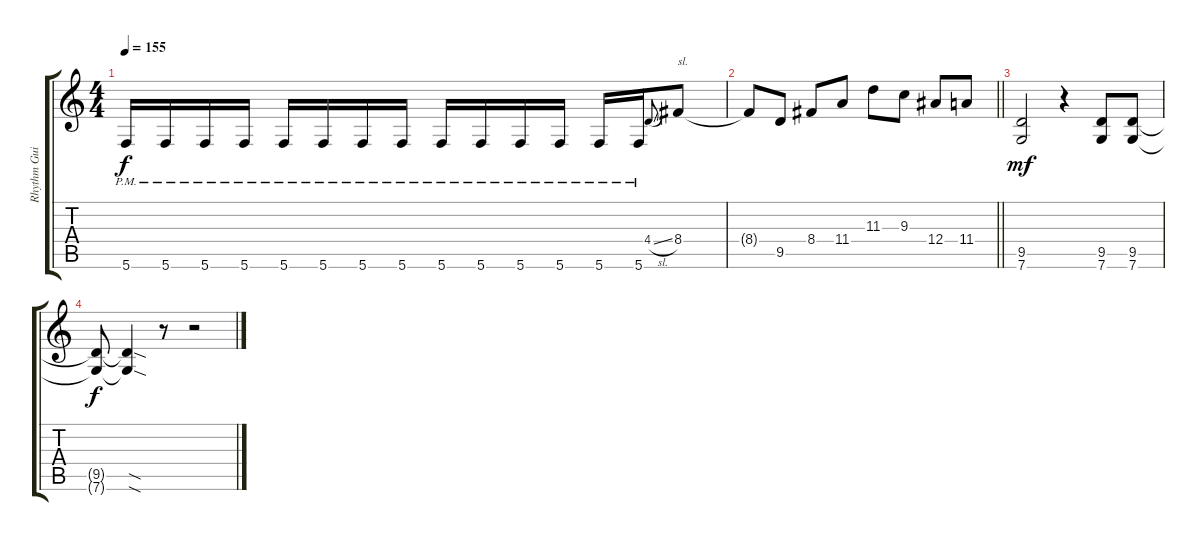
\track ("Rhythm Guitar I" "Rhythm Gui") {instrument distortionguitar}
\staff {score tabs}
\tuning (C4 G3 Eb3 Bb2 F2 C2) {hide}
\ts (4 4)
\tempo 155
\clef g2
\ks c
5.6{pm}.16{dy f} 5.6{pm}.16 5.6{pm}.16 5.6{pm}.16 5.6{pm}.16 5.6{pm}.16 5.6{pm}.16 5.6{pm}.16 5.6{pm}.16 5.6{pm}.16 5.6{pm}.16 5.6{pm}.16 5.6{pm}.16 5.6{pm}.16 4.4{sl}.8{gr onbeat} 8.4.8{txt "sl." volume 13} |
\barLineRight lightlight
8.4{t}.8 9.5.8 8.4.8 11.4.8 11.3.8 9.3.8 12.4.8 11.4.8 |
(9.5 7.6).2{dy mf} r.4 (9.5 7.6).8 (9.5 7.6).8 |
(9.5{t} 7.6{t}).8{dy f} (9.5{sod t} 7.6{sod t}).4 r.8 r.2
